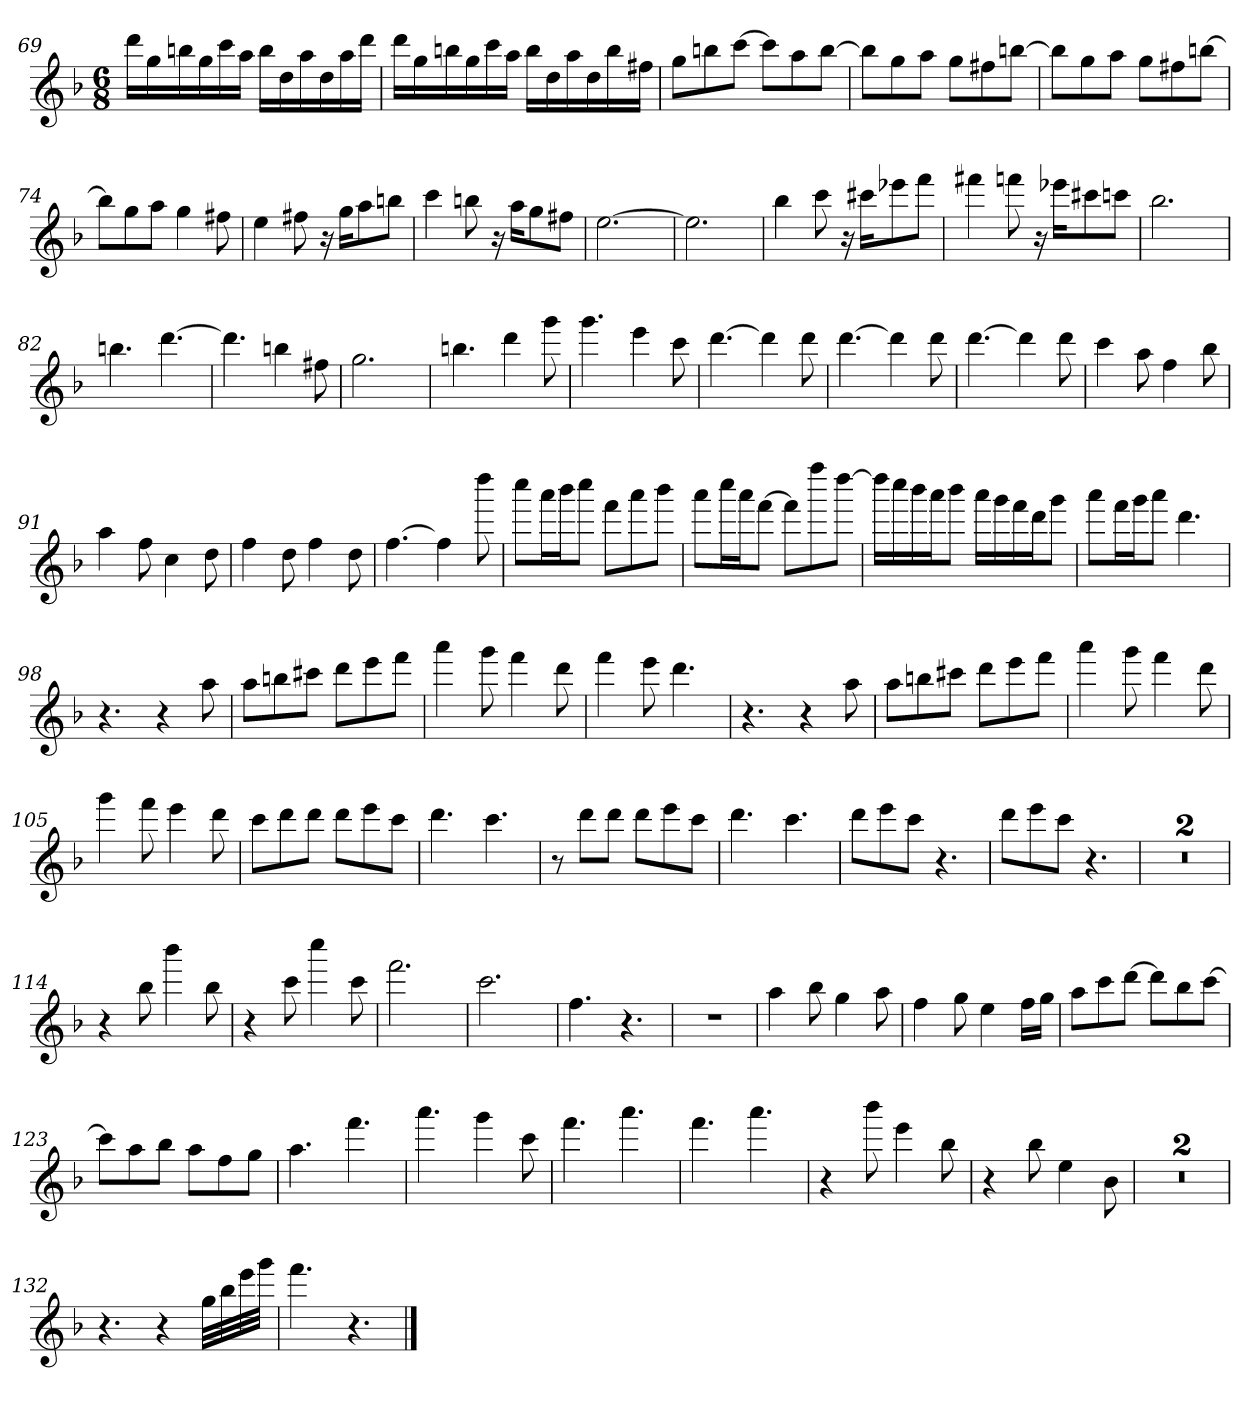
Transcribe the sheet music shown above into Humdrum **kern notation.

**kern
*part1
*staff1
*clefG2
*k[b-]
*d:
*M6/8
=69
16ddd\LL
16gg\
16bbn\
16gg\
16ccc\
16aa\JJ
16bb\LL
16dd\
16aa\
16dd\
16aa\
16ddd\JJ
=70
16ddd\LL
16gg\
16bbn\
16gg\
16ccc\
16aa\JJ
16bb\LL
16dd\
16aa\
16dd\
16bb\
16ff#X\JJ
=71
8gg\L
8bbn\
[8ccc\J
8ccc\L]
8aa\
[8bb\J
=72
8bb\L]
8gg\
8aa\J
8gg\L
8ff#X\
[8bbn\J
=73
8bb\L]
8gg\
8aa\J
8gg\L
8ff#X\
[8bbn\J
=74
8bb\L]
8gg\
8aa\J
4gg
8ff#X
=75
4ee
8ff#X
16r
16gg\KL
8aa\
8bbn\J
=76
4ccc
8bbn
16r
16aa\KL
8gg\
8ff#X\J
=77
[2.ee
=78
2.ee]
=79
4bb-
8ccc
16r
16ccc#X\KL
8eee-X\
8fff\J
=80
4fff#X
8fffn
16r
16eee-X\KL
8ccc#X\
8cccn\J
=81
2.bb-
=82
4.bbn
[4.ddd
=83
4.ddd]
4bbn
8ff#X
=84
2.gg
=85
4.bbn
4ddd
8ggg
=86
4.ggg
4eee
8ccc
=87
[4.ddd
4ddd]
8ddd
=88
[4.ddd
4ddd]
8ddd
=89
[4.ddd
4ddd]
8ddd
=90
4ccc
8aa
4ff
8bb-
=91
4aa
8ff
4cc
8dd
=92
4ff
8dd
4ff
8dd
=93
[4.ff
4ff]
8dddd
=94
8cccc\L
16aaa\L
16bbb-\J
8cccc\J
8fff\L
8aaa\
8bbb-\J
=95
8aaa\L
16cccc\L
16aaa\J
[8fff\J
8fff\L]
8ffff\
[8dddd\J
=96
16dddd\LL]
16cccc\
16bbb-\
16aaa\J
8bbb-\J
16aaa\LL
16ggg\
16fff\
16ddd\J
8ggg\J
=97
8aaa\L
16fff\L
16ggg\J
8aaa\J
4.ddd
=98
4.r
4r
8aa
=99
8aa\L
8bbn\
8ccc#X\J
8ddd\L
8eee\
8fff\J
=100
4aaa
8ggg
4fff
8ddd
=101
4fff
8eee
4.ddd
=102
4.r
4r
8aa
=103
8aa\L
8bbn\
8ccc#X\J
8ddd\L
8eee\
8fff\J
=104
4aaa
8ggg
4fff
8ddd
=105
4ggg
8fff
4eee
8ddd
=106
8ccc\L
8ddd\
8ddd\J
8ddd\L
8eee\
8ccc\J
=107
4.ddd
4.ccc
=108
8r
8ddd\L
8ddd\J
8ddd\L
8eee\
8ccc\J
=109
4.ddd
4.ccc
=110
8ddd\L
8eee\
8ccc\J
4.r
=111
8ddd\L
8eee\
8ccc\J
4.r
=112
2.r
=113
2.r
=114
4r
8bb-
4bbb-
8bb-
=115
4r
8ccc
4cccc
8ccc
=116
2.fff
=117
2.ccc
=118
4.ff
4.r
=119
2.r
=120
4aa
8bb-
4gg
8aa
=121
4ff
8gg
4ee
16ff\LL
16gg\JJ
=122
8aa\L
8ccc\
[8ddd\J
8ddd\L]
8bb-\
[8ccc\J
=123
8ccc\L]
8aa\
8bb-\J
8aa\L
8ff\
8gg\J
=124
4.aa
4.fff
=125
4.aaa
4ggg
8ccc
=126
4.fff
4.aaa
=127
4.fff
4.aaa
=128
4r
8bbb-
4eee
8bb-
=129
4r
8bb-
4ee
8b-
=130
2.r
=131
2.r
=132
4.r
4r
32gg\LLL
32bb-\
32eee\
32ggg\JJJ
=133
4.fff
4.r
==
*-
